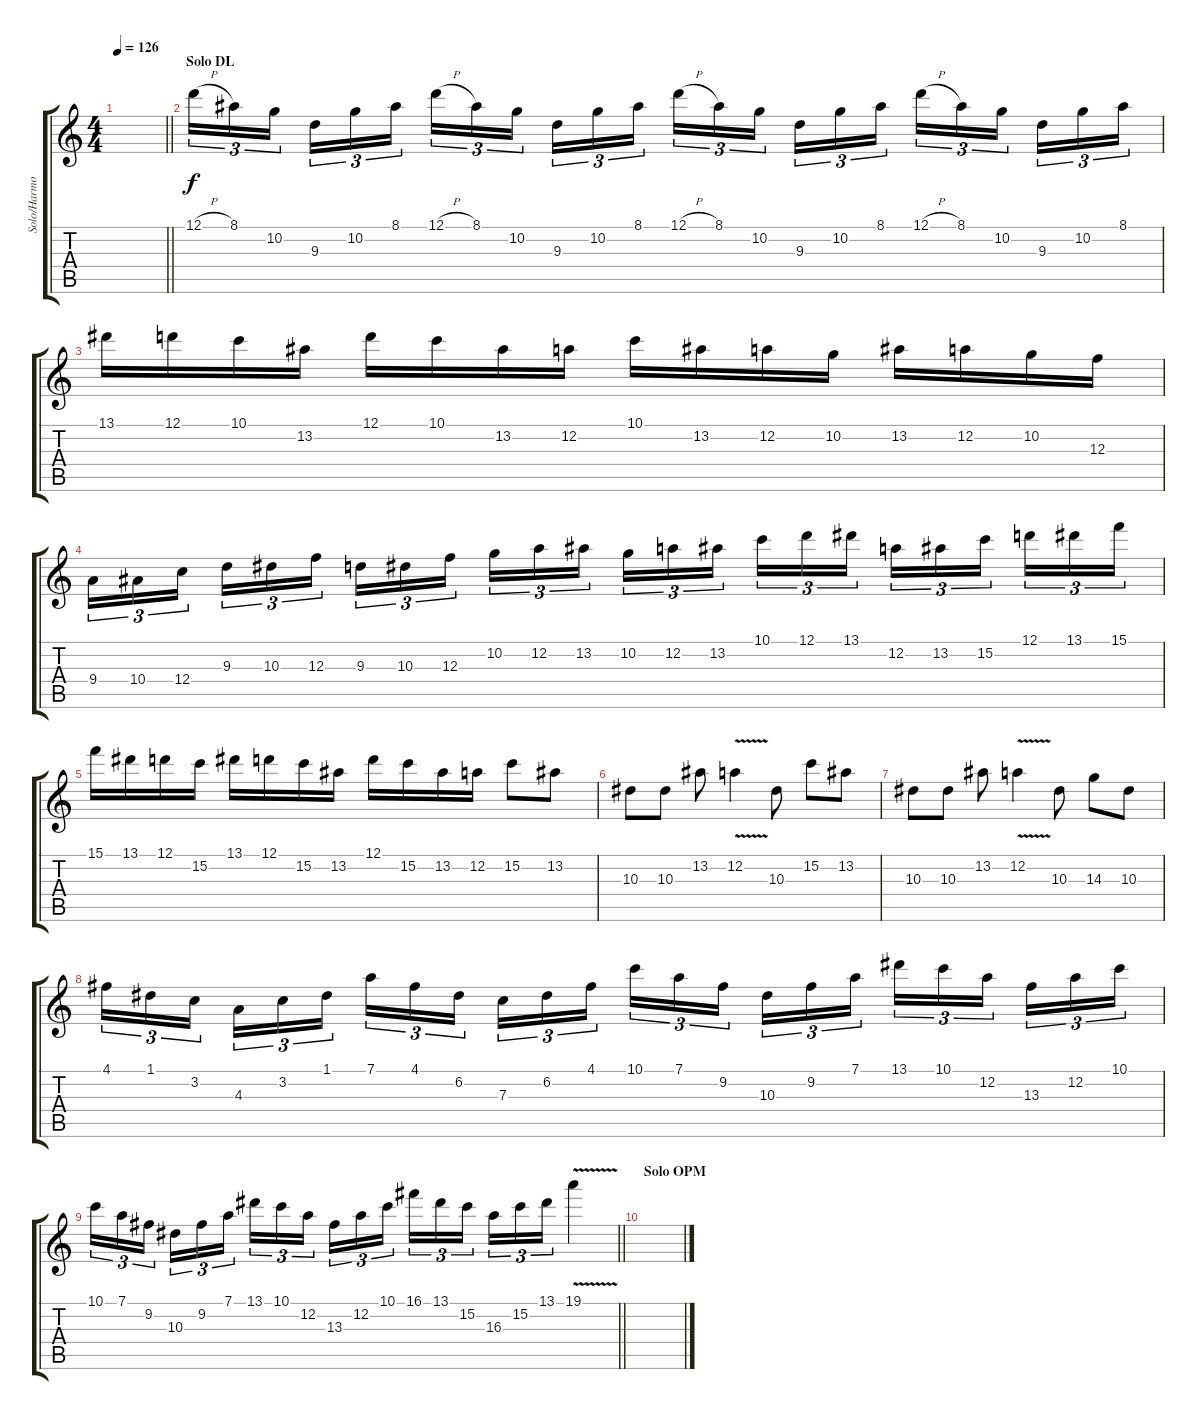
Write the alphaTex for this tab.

\track ("Solo/Harmonies David L." "Solo/Harmo") {instrument overdrivenguitar}
\staff {score tabs}
\tuning (D4 A3 F3 C3 G2 D2) {hide}
\ts (4 4)
\tempo 126
\clef g2
\barLineRight lightlight
\ks c
|
\section ("" "Solo DL")
12.1{h}.16{tu (3 2)} 8.1.16{tu (3 2)} 10.2.16{tu (3 2) beam splitsecondary} 9.3.16{tu (3 2)} 10.2.16{tu (3 2)} 8.1.16{tu (3 2)} 12.1{h}.16{tu (3 2)} 8.1.16{tu (3 2)} 10.2.16{tu (3 2) beam splitsecondary} 9.3.16{tu (3 2)} 10.2.16{tu (3 2)} 8.1.16{tu (3 2)} 12.1{h}.16{tu (3 2)} 8.1.16{tu (3 2)} 10.2.16{tu (3 2) beam splitsecondary} 9.3.16{tu (3 2)} 10.2.16{tu (3 2)} 8.1.16{tu (3 2)} 12.1{h}.16{tu (3 2)} 8.1.16{tu (3 2)} 10.2.16{tu (3 2) beam splitsecondary} 9.3.16{tu (3 2)} 10.2.16{tu (3 2)} 8.1.16{tu (3 2)} |
13.1.16 12.1.16 10.1.16 13.2.16 12.1.16 10.1.16 13.2.16 12.2.16 10.1.16 13.2.16 12.2.16 10.2.16 13.2.16 12.2.16 10.2.16 12.3.16 |
9.4.16{tu (3 2)} 10.4.16{tu (3 2)} 12.4.16{tu (3 2) beam splitsecondary} 9.3.16{tu (3 2)} 10.3.16{tu (3 2)} 12.3.16{tu (3 2)} 9.3.16{tu (3 2)} 10.3.16{tu (3 2)} 12.3.16{tu (3 2) beam splitsecondary} 10.2.16{tu (3 2)} 12.2.16{tu (3 2)} 13.2.16{tu (3 2)} 10.2.16{tu (3 2)} 12.2.16{tu (3 2)} 13.2.16{tu (3 2) beam splitsecondary} 10.1.16{tu (3 2)} 12.1.16{tu (3 2)} 13.1.16{tu (3 2)} 12.2.16{tu (3 2)} 13.2.16{tu (3 2)} 15.2.16{tu (3 2) beam splitsecondary} 12.1.16{tu (3 2)} 13.1.16{tu (3 2)} 15.1.16{tu (3 2)} |
15.1.16 13.1.16 12.1.16 15.2.16 13.1.16 12.1.16 15.2.16 13.2.16 12.1.16 15.2.16 13.2.16 12.2.16 15.2.8 13.2.8 |
10.3.8 10.3.8 13.2.8 12.2{v}.4 10.3.8 15.2.8 13.2.8 |
10.3.8 10.3.8 13.2.8 12.2{v}.4 10.3.8 14.3.8 10.3.8 |
4.1.16{tu (3 2)} 1.1.16{tu (3 2)} 3.2.16{tu (3 2) beam splitsecondary} 4.3.16{tu (3 2)} 3.2.16{tu (3 2)} 1.1.16{tu (3 2)} 7.1.16{tu (3 2)} 4.1.16{tu (3 2)} 6.2.16{tu (3 2) beam splitsecondary} 7.3.16{tu (3 2)} 6.2.16{tu (3 2)} 4.1.16{tu (3 2)} 10.1.16{tu (3 2)} 7.1.16{tu (3 2)} 9.2.16{tu (3 2) beam splitsecondary} 10.3.16{tu (3 2)} 9.2.16{tu (3 2)} 7.1.16{tu (3 2)} 13.1.16{tu (3 2)} 10.1.16{tu (3 2)} 12.2.16{tu (3 2) beam splitsecondary} 13.3.16{tu (3 2)} 12.2.16{tu (3 2)} 10.1.16{tu (3 2)} |
\barLineRight lightlight
10.1.16{tu (3 2)} 7.1.16{tu (3 2)} 9.2.16{tu (3 2) beam splitsecondary} 10.3.16{tu (3 2)} 9.2.16{tu (3 2)} 7.1.16{tu (3 2)} 13.1.16{tu (3 2)} 10.1.16{tu (3 2)} 12.2.16{tu (3 2) beam splitsecondary} 13.3.16{tu (3 2)} 12.2.16{tu (3 2)} 10.1.16{tu (3 2)} 16.1.16{tu (3 2)} 13.1.16{tu (3 2)} 15.2.16{tu (3 2) beam splitsecondary} 16.3.16{tu (3 2)} 15.2.16{tu (3 2)} 13.1.16{tu (3 2)} 19.1{v}.4 |
\section ("" "Solo OPM")
